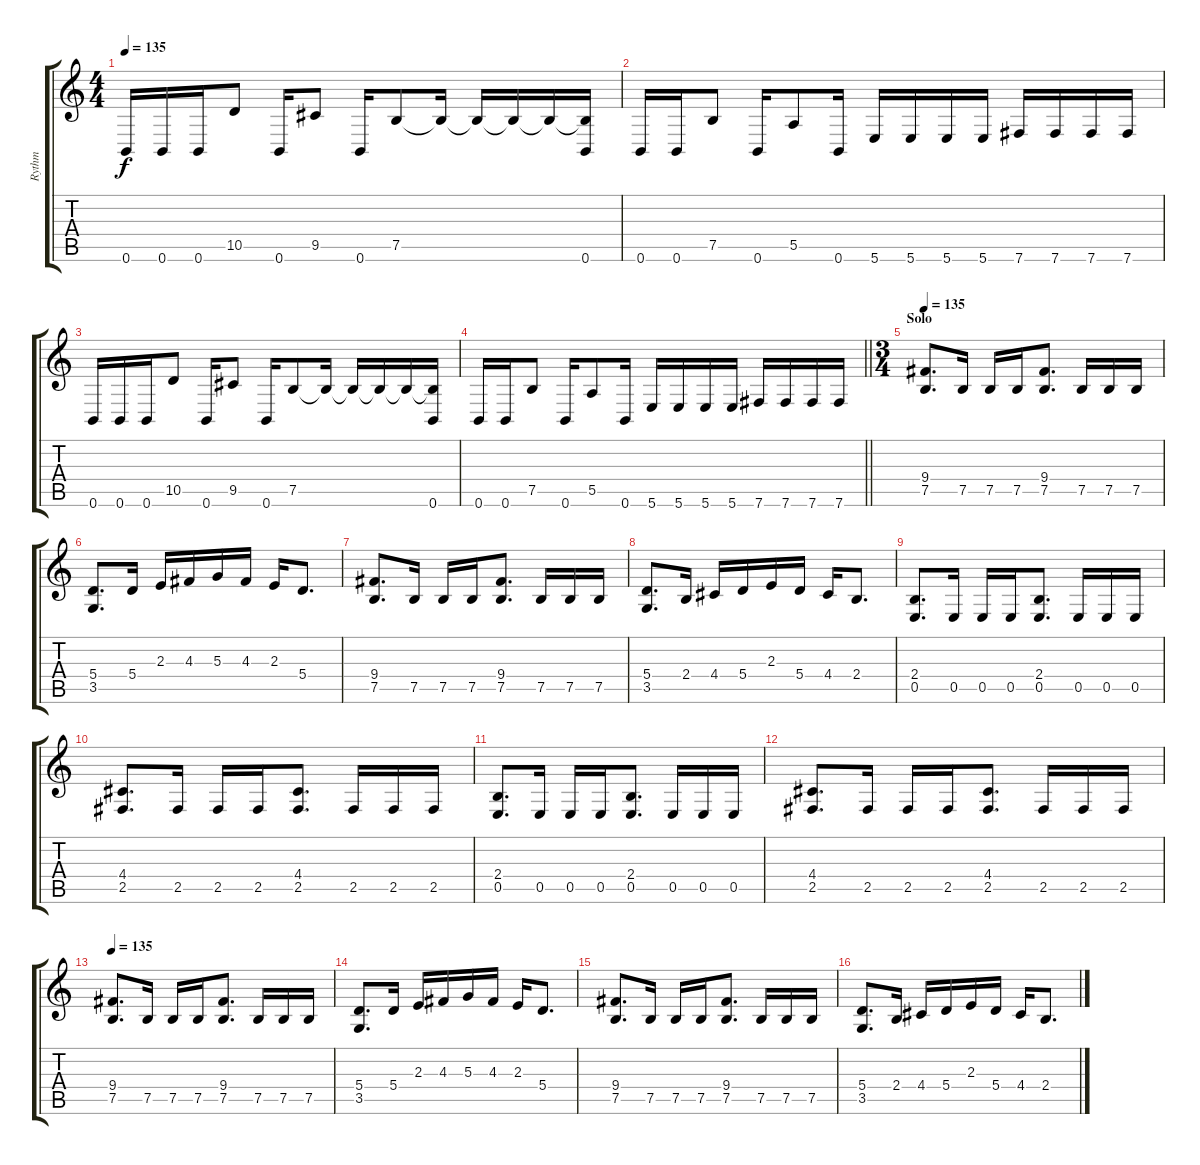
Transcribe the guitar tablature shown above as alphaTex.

\track ("Rythm" "Rythm") {instrument distortionguitar}
\staff {score tabs}
\tuning (B3 Gb3 D3 A2 E2 B1) {hide}
\ts (4 4)
\tempo 135
\clef g2
\ks c
0.6.16{dy f} 0.6.16 0.6.16 10.5.8 0.6.16 9.5.8 0.6.16 7.5.8 7.5{t}.16 7.5{t}.16 7.5{t}.16 7.5{t}.16 (7.5{t} 0.6).16 |
0.6.16 0.6.16 7.5.8 0.6.16 5.5.8 0.6.16 5.6.16 5.6.16 5.6.16 5.6.16 7.6.16 7.6.16 7.6.16 7.6.16 |
0.6.16 0.6.16 0.6.16 10.5.8 0.6.16 9.5.8 0.6.16 7.5.8 7.5{t}.16 7.5{t}.16 7.5{t}.16 7.5{t}.16 (7.5{t} 0.6).16 |
\barLineRight lightlight
0.6.16 0.6.16 7.5.8 0.6.16 5.5.8 0.6.16 5.6.16 5.6.16 5.6.16 5.6.16 7.6.16 7.6.16 7.6.16 7.6.16 |
\ts (3 4)
\section ("" "Solo")
\tempo 135
(9.4 7.5).8{d} 7.5.16 7.5.16 7.5.16 (9.4 7.5).8{d} 7.5.16 7.5.16 7.5.16 |
(5.4 3.5).8{d} 5.4.16 2.3.16 4.3.16 5.3.16 4.3.16 2.3.16 5.4.8{d} |
(9.4 7.5).8{d} 7.5.16 7.5.16 7.5.16 (9.4 7.5).8{d} 7.5.16 7.5.16 7.5.16 |
(5.4 3.5).8{d} 2.4.16 4.4.16 5.4.16 2.3.16 5.4.16 4.4.16 2.4.8{d} |
(2.4 0.5).8{d} 0.5.16 0.5.16 0.5.16 (2.4 0.5).8{d} 0.5.16 0.5.16 0.5.16 |
(4.4 2.5).8{d} 2.5.16 2.5.16 2.5.16 (4.4 2.5).8{d} 2.5.16 2.5.16 2.5.16 |
(2.4 0.5).8{d} 0.5.16 0.5.16 0.5.16 (2.4 0.5).8{d} 0.5.16 0.5.16 0.5.16 |
(4.4 2.5).8{d} 2.5.16 2.5.16 2.5.16 (4.4 2.5).8{d} 2.5.16 2.5.16 2.5.16 |
\tempo 135
(9.4 7.5).8{d} 7.5.16 7.5.16 7.5.16 (9.4 7.5).8{d} 7.5.16 7.5.16 7.5.16 |
(5.4 3.5).8{d} 5.4.16 2.3.16 4.3.16 5.3.16 4.3.16 2.3.16 5.4.8{d} |
(9.4 7.5).8{d} 7.5.16 7.5.16 7.5.16 (9.4 7.5).8{d} 7.5.16 7.5.16 7.5.16 |
(5.4 3.5).8{d} 2.4.16 4.4.16 5.4.16 2.3.16 5.4.16 4.4.16 2.4.8{d}
